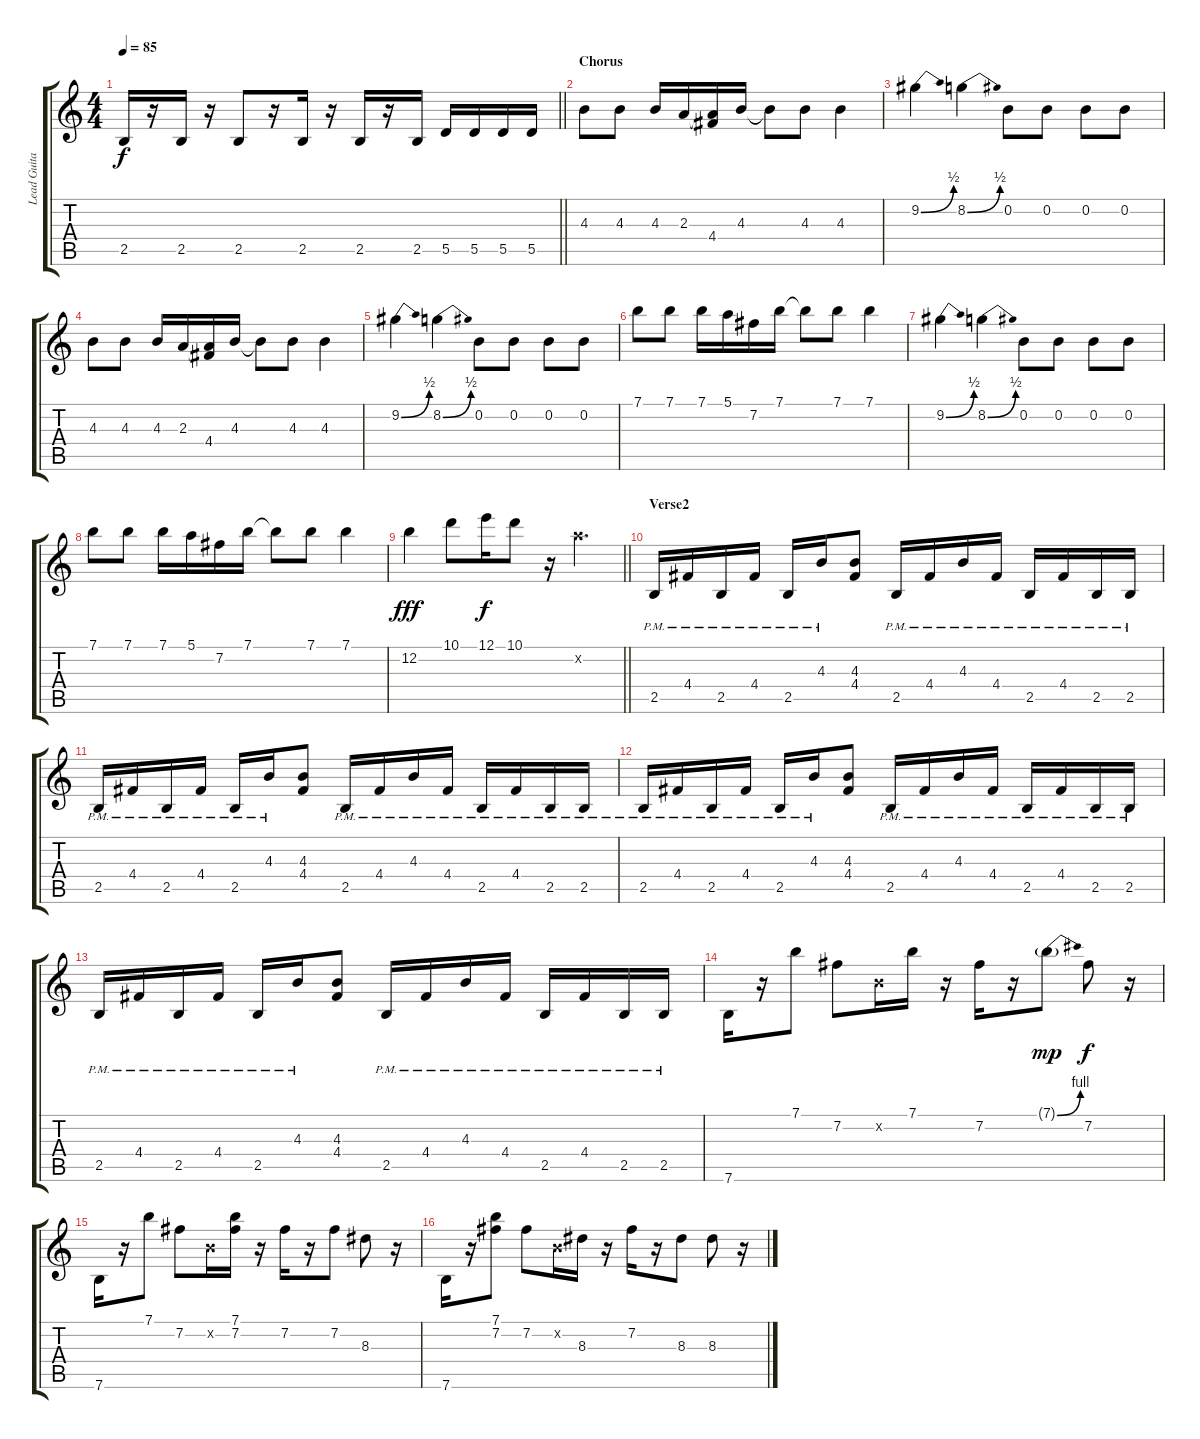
\track ("Lead Guitar" "Lead Guita") {instrument distortionguitar}
\staff {score tabs}
\tuning (E4 B3 G3 D3 A2 E2) {hide}
\ts (4 4)
\tempo 85
\clef g2
\barLineRight lightlight
\ks c
2.5.16{dy f} r.16 2.5.16 r.16 2.5.8 r.16 2.5.16 r.16 2.5.16 r.16 2.5.16 5.5.16 5.5.16 5.5.16 5.5.16 |
\section ("" "Chorus")
4.3.8 4.3.8 4.3.16 2.3.16 (2.3{t} 4.4).16 4.3.16 4.3{t}.8 4.3.8 4.3.4 |
9.2{be (bend 0 0 60 2)}.4 8.2{be (bend 0 0 60 2)}.4 0.2.8 0.2.8 0.2.8 0.2.8 |
4.3.8 4.3.8 4.3.16 2.3.16 (2.3{t} 4.4).16 4.3.16 4.3{t}.8 4.3.8 4.3.4 |
9.2{be (bend 0 0 60 2)}.4 8.2{be (bend 0 0 60 2)}.4 0.2.8 0.2.8 0.2.8 0.2.8 |
7.1.8 7.1.8 7.1.16 5.1.16 7.2.16 7.1.16 7.1{t}.8 7.1.8 7.1.4 |
9.2{be (bend 0 0 60 2)}.4 8.2{be (bend 0 0 60 2)}.4 0.2.8 0.2.8 0.2.8 0.2.8 |
7.1.8 7.1.8 7.1.16 5.1.16 7.2.16 7.1.16 7.1{t}.8 7.1.8 7.1.4 |
\barLineRight lightlight
12.2.4{dy fff} 10.1.8 12.1.16{dy f} 10.1.8 r.16 10.2{x}.4{d} |
\section ("" "Verse2")
2.5{pm}.16 4.4{pm}.16 2.5{pm}.16 4.4{pm}.16 2.5{pm}.16 4.3{pm}.16 (4.3 4.4).8 2.5{pm}.16 4.4{pm}.16 4.3{pm}.16 4.4{pm}.16 2.5{pm}.16 4.4{pm}.16 2.5{pm}.16 2.5{pm}.16 |
2.5{pm}.16 4.4{pm}.16 2.5{pm}.16 4.4{pm}.16 2.5{pm}.16 4.3{pm}.16 (4.3 4.4).8 2.5{pm}.16 4.4{pm}.16 4.3{pm}.16 4.4{pm}.16 2.5{pm}.16 4.4{pm}.16 2.5{pm}.16 2.5{pm}.16 |
2.5{pm}.16 4.4{pm}.16 2.5{pm}.16 4.4{pm}.16 2.5{pm}.16 4.3{pm}.16 (4.3 4.4).8 2.5{pm}.16 4.4{pm}.16 4.3{pm}.16 4.4{pm}.16 2.5{pm}.16 4.4{pm}.16 2.5{pm}.16 2.5{pm}.16 |
2.5{pm}.16 4.4{pm}.16 2.5{pm}.16 4.4{pm}.16 2.5{pm}.16 4.3{pm}.16 (4.3 4.4).8 2.5{pm}.16 4.4{pm}.16 4.3{pm}.16 4.4{pm}.16 2.5{pm}.16 4.4{pm}.16 2.5{pm}.16 2.5{pm}.16 |
7.6.16 r.16 7.1.8 7.2.8 0.2{x}.16 7.1.16 r.16 7.2.16 r.16 7.1{be (bend 0 0 60 4) g}.8{dy mp} 7.2.8{dy f} r.16 |
7.6.16 r.16 7.1.8 7.2.8 0.2{x}.16 (7.1 7.2).16 r.16 7.2.16 r.16 7.2.8 8.3.8 r.16 |
7.6.16 r.16 (7.1 7.2).8 7.2.8 0.2{x}.16 8.3.16 r.16 7.2.16 r.16 8.3.8 8.3.8 r.16
